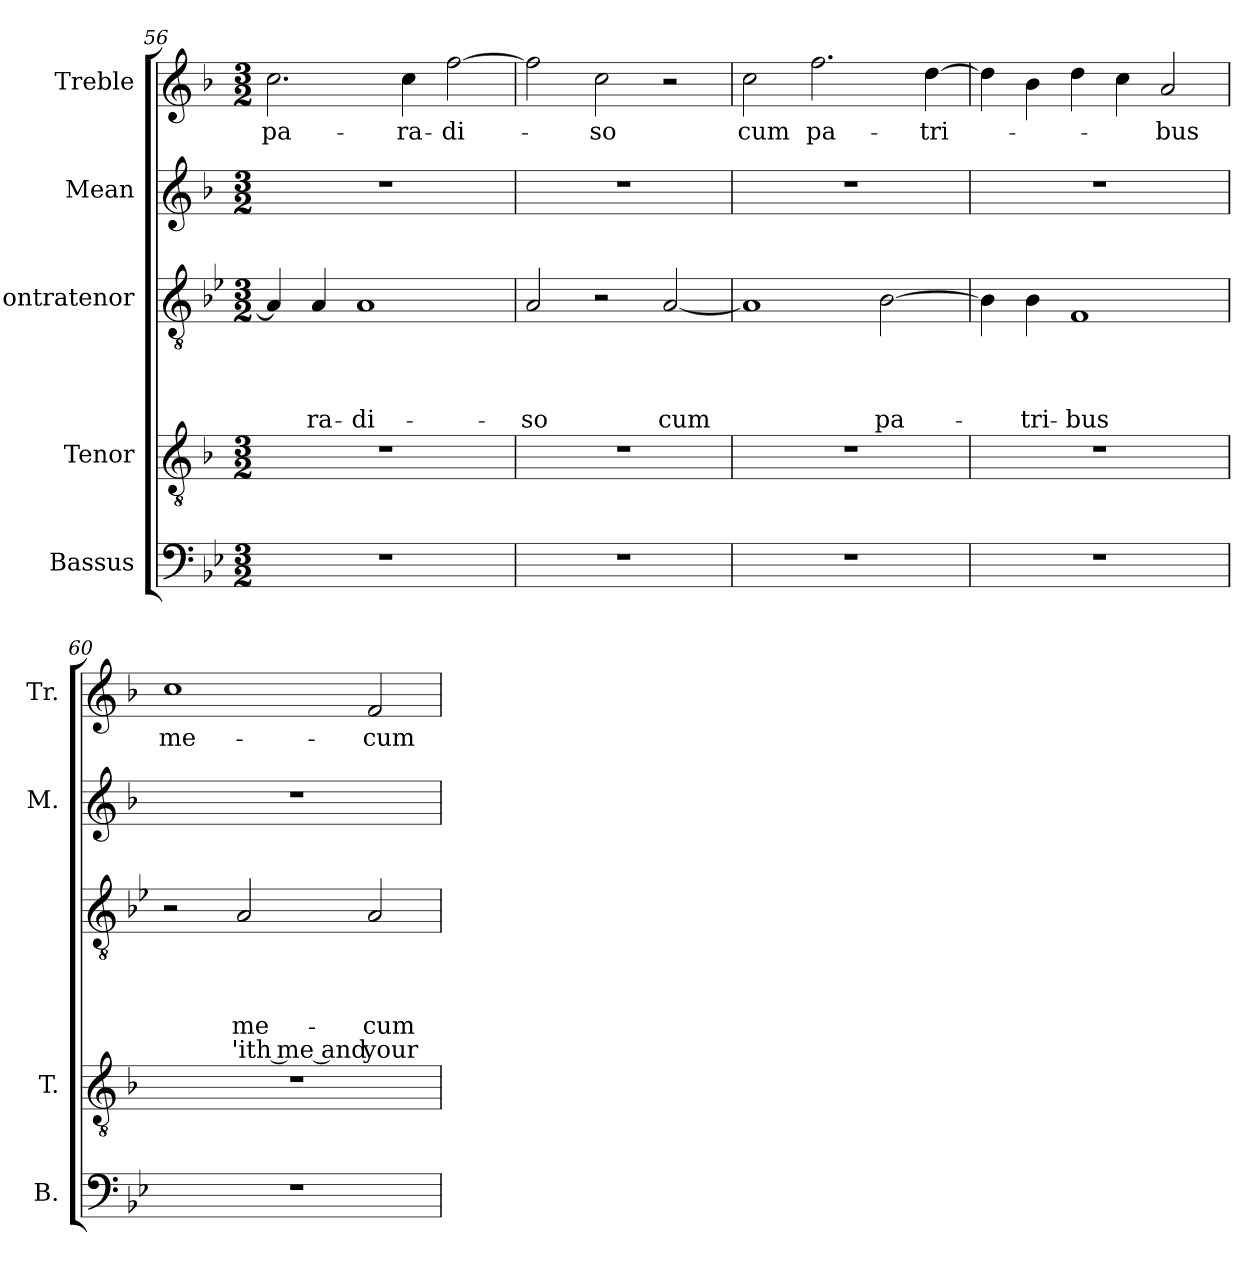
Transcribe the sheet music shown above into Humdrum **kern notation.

**kern	**kern	**kern	**text	**text	**text	**text	**text	**kern	**kern	**text
*part5	*part4	*part3	*part3	*part3	*part3	*part3	*part3	*part2	*part1	*part1
*staff5	*staff4	*staff3	*staff3	*staff3	*staff3	*staff3	*staff3	*staff2	*staff1	*staff1
*I"Bassus	*I"Tenor	*I"'ontratenor	*	*	*	*	*	*I"Mean	*I"Treble	*
*I'B.	*I'T.	*I''t.	*	*	*	*	*	*I'M.	*I'Tr.	*
*clefF4	*clefGv2	*clefGv2	*	*	*	*	*	*clefG2	*clefG2	*
*	*ITrd-3c-5	*	*	*	*	*	*	*ITrd-3c-5	*ITrd-3c-5	*
*k[b-e-]	*k[b-e-]	*k[b-e-]	*	*	*	*	*	*k[b-e-]	*k[b-e-]	*
*B-:	*B-:	*B-:	*	*	*	*	*	*B-:	*B-:	*
*M3/2	*M3/2	*M3/2	*	*	*	*	*	*M3/2	*M3/2	*
=56	=56	=56	=56	=56	=56	=56	=56	=56	=56	=56
!	!	!	!	!	!	!	!	!	!	!LO:LY:b
1.r	1.r	4A/]	.	.	.	.	.	1.r	2.ff\	pa-
!	!	!	!	!	!	!LO:LY:b	!	!	!	!
.	.	4A/	.	.	.	-ra-	.	.	.	.
!	!	!	!	!	!	!LO:LY:b	!	!	!	!
.	.	1A	.	.	.	-di-	.	.	.	.
!	!	!	!	!	!	!	!	!	!	!LO:LY:b
.	.	.	.	.	.	.	.	.	4ff\	-ra-
!	!	!	!	!	!	!	!	!	!	!LO:LY:b
.	.	.	.	.	.	.	.	.	[>2bb-\	-di-
!!LO:PB:g=z
=57	=57	=57	=57	=57	=57	=57	=57	=57	=57	=57
!	!	!	!	!	!	!LO:LY:b	!	!	!	!
1.r	1.r	2A/	.	.	.	-so	.	1.r	2bb-\]	.
!	!	!	!	!	!	!	!	!	!	!LO:LY:b
.	.	2r	.	.	.	.	.	.	2ff\	-so
!	!	!	!	!	!	!LO:LY:b	!	!	!	!
.	.	[<2A/	.	.	.	cum	.	.	2r	.
=58	=58	=58	=58	=58	=58	=58	=58	=58	=58	=58
!	!	!	!	!	!	!	!	!	!	!LO:LY:b
1.r	1.r	1A]	.	.	.	.	.	1.r	2ff\	cum
!	!	!	!	!	!	!	!	!	!	!LO:LY:b
.	.	.	.	.	.	.	.	.	2.bb-\	pa-
!	!	!	!	!	!	!LO:LY:b	!	!	!	!
.	.	[>2B-\	.	.	.	pa-	.	.	.	.
!	!	!	!	!	!	!	!	!	!	!LO:LY:b
.	.	.	.	.	.	.	.	.	[>4gg\	-tri-
=59	=59	=59	=59	=59	=59	=59	=59	=59	=59	=59
1.r	1.r	4B-\]	.	.	.	.	.	1.r	4gg\]	.
!	!	!	!	!	!	!LO:LY:b	!	!	!	!
.	.	4B-\	.	.	.	-tri-	.	.	4ee-\	.
!	!	!	!	!	!	!LO:LY:b:rj	!	!	!	!
.	.	1F	.	.	.	-bus	.	.	4gg\	.
.	.	.	.	.	.	.	.	.	4ff\	.
!	!	!	!	!	!	!	!	!	!	!LO:LY:b
.	.	.	.	.	.	.	.	.	2dd/	-bus
=60	=60	=60	=60	=60	=60	=60	=60	=60	=60	=60
!	!	!	!	!	!	!	!	!	!	!LO:LY:b
1.r	1.r	2r	.	.	.	.	.	1.r	1ff	me-
!	!	!	!	!	!	!LO:LY:b	!LO:LY:b	!	!	!
.	.	2A/	.	.	.	me-	'ith me and	.	.	.
!	!	!	!	!	!	!LO:LY:b	!LO:LY:b	!	!	!LO:LY:b
.	.	2A/	.	.	.	-cum	your	.	2b-/	-cum
=	=	=	=	=	=	=	=	=	=	=
*-	*-	*-	*-	*-	*-	*-	*-	*-	*-	*-
